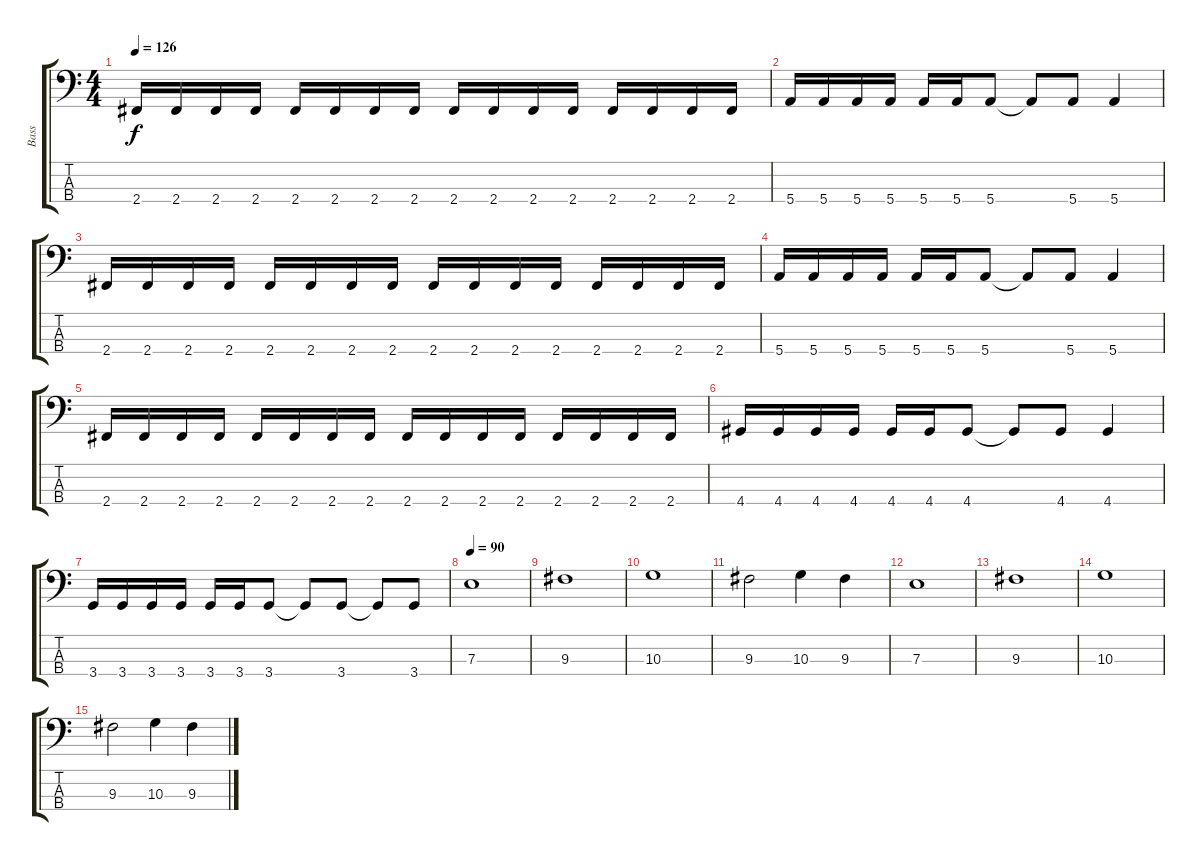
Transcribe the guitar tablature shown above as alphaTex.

\track ("Bass" "Bass") {instrument electricbasspick}
\staff {score tabs}
\tuning (G2 D2 A1 E1) {hide}
\ts (4 4)
\tempo 126
\clef f4
\ks c
2.4.16{dy f} 2.4.16 2.4.16 2.4.16 2.4.16 2.4.16 2.4.16 2.4.16 2.4.16 2.4.16 2.4.16 2.4.16 2.4.16 2.4.16 2.4.16 2.4.16 |
5.4.16 5.4.16 5.4.16 5.4.16 5.4.16 5.4.16 5.4.8 5.4{t}.8 5.4.8 5.4.4 |
2.4.16 2.4.16 2.4.16 2.4.16 2.4.16 2.4.16 2.4.16 2.4.16 2.4.16 2.4.16 2.4.16 2.4.16 2.4.16 2.4.16 2.4.16 2.4.16 |
5.4.16 5.4.16 5.4.16 5.4.16 5.4.16 5.4.16 5.4.8 5.4{t}.8 5.4.8 5.4.4 |
2.4.16 2.4.16 2.4.16 2.4.16 2.4.16 2.4.16 2.4.16 2.4.16 2.4.16 2.4.16 2.4.16 2.4.16 2.4.16 2.4.16 2.4.16 2.4.16 |
4.4.16 4.4.16 4.4.16 4.4.16 4.4.16 4.4.16 4.4.8 4.4{t}.8 4.4.8 4.4.4 |
3.4.16 3.4.16 3.4.16 3.4.16 3.4.16 3.4.16 3.4.8 3.4{t}.8 3.4.8 3.4{t}.8 3.4.8 |
\tempo 90
7.3.1 |
9.3.1 |
10.3.1 |
9.3.2 10.3.4 9.3.4 |
7.3.1 |
9.3.1 |
10.3.1 |
9.3.2 10.3.4 9.3.4
